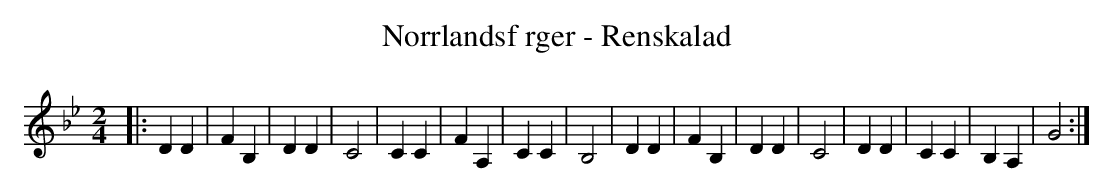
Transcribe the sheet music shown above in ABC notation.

X:1
T:Norrlandsf rger - Renskalad
M:2/4
L:1/4
K:Bb
|: DD | FB, | DD | C2 | CC | FA, | CC | B,2 | DD | FB, | DD | C2 | DD | CC | B,A, | G2 :|
